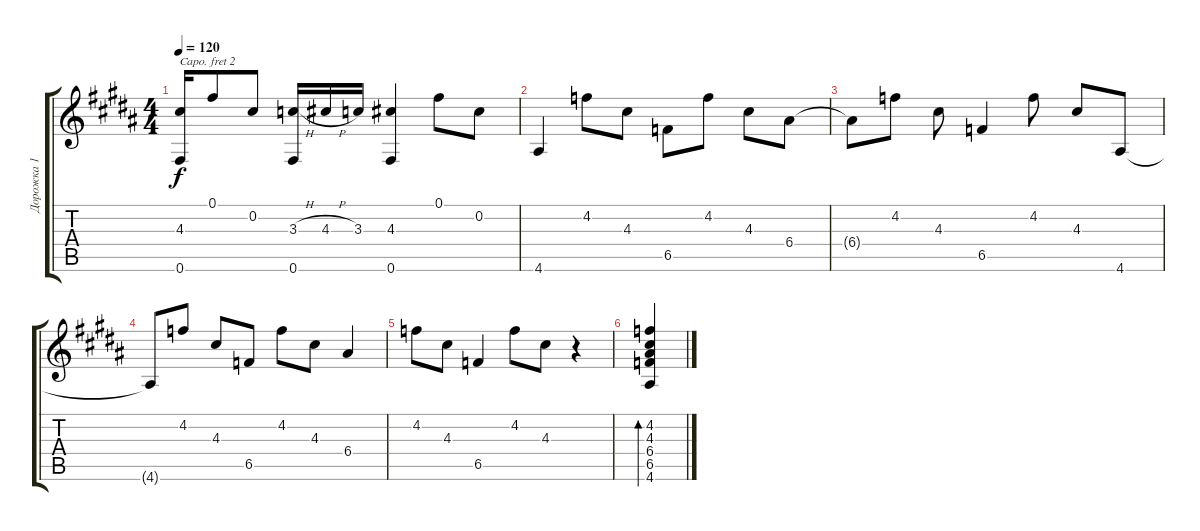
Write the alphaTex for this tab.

\track ("Дорожка 1" "Дорожка 1") {instrument acousticguitarnylon}
\staff {score tabs}
\capo 2
\tuning (E4 B3 G3 D3 A2 E2) {hide}
\ts (4 4)
\tempo 120
\clef g2
\ks g#minor
(4.3{t} 0.6{t}).16{dy f} 0.1.8 0.2.8 (3.3{h} 0.6).16 4.3{h}.16 3.3.16 (4.3 0.6).4 0.1.8 0.2.8 |
4.6.4 4.2.8 4.3.8 6.5.8 4.2.8 4.3.8 6.4.8 |
6.4{t}.8 4.2.8 4.3.8 6.5.4 4.2.8 4.3.8 4.6.8 |
4.6{t}.8 4.2.8 4.3.8 6.5.8 4.2.8 4.3.8 6.4.4 |
4.2.8 4.3.8 6.5.4 4.2.8 4.3.8 r.4 |
(4.2 4.3 6.4 6.5 4.6).4{bd 60}
